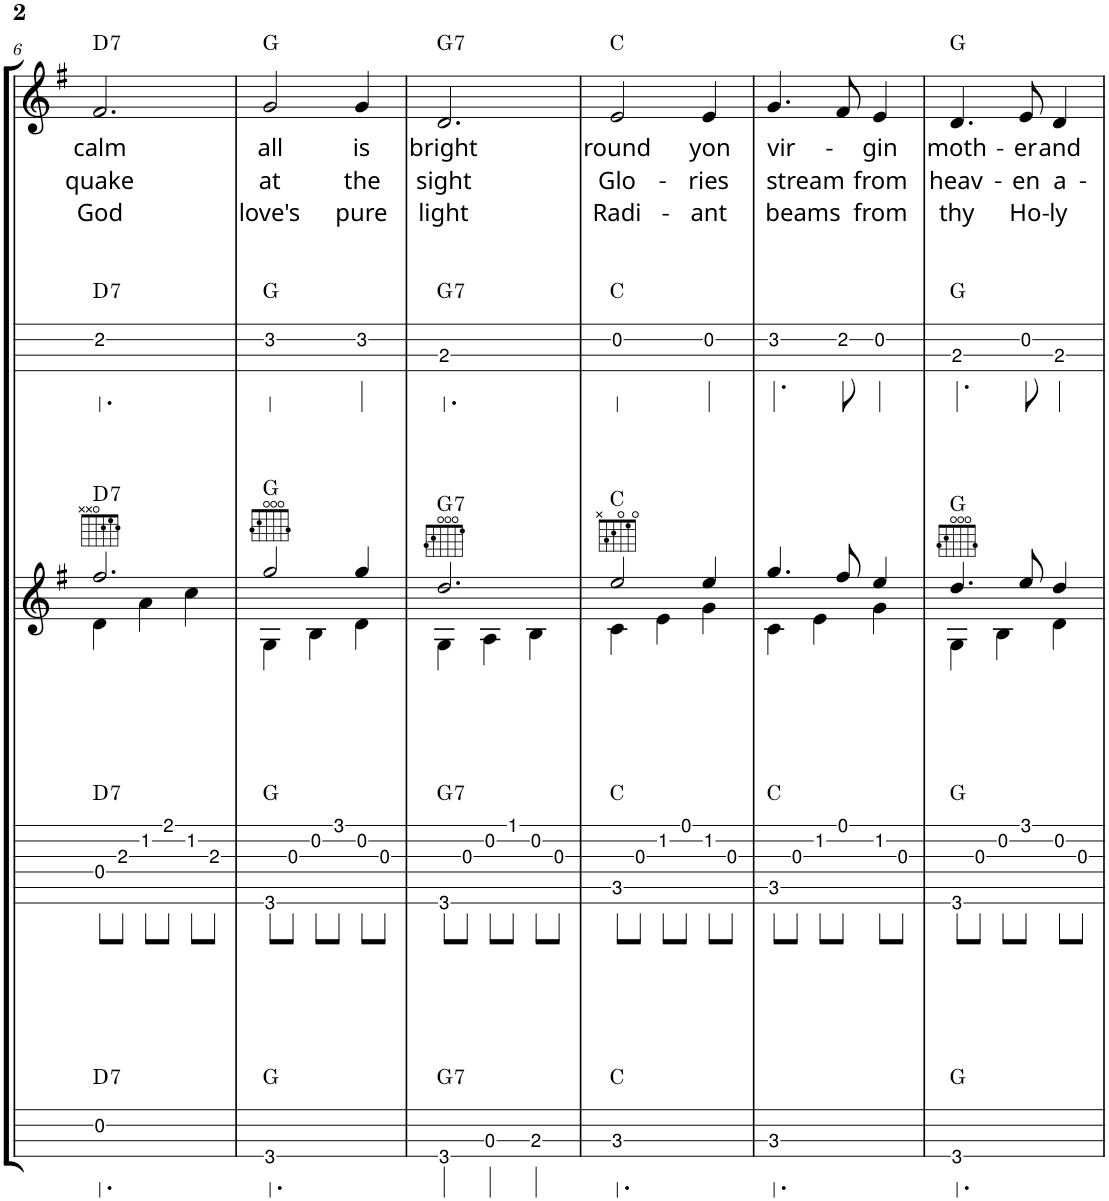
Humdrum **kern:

**kern	**harte	**kern	**harte	**kern	**harte	**kern	**harte	**kern	**text	**text	**text	**harte
*part5	*part5	*part4	*part4	*part3	*part3	*part2	*part2	*part1	*part1	*part1	*part1	*part1
*staff5	*	*staff4	*	*staff3	*	*staff2	*	*staff1	*staff1	*staff1	*staff1	*
*I"Bass Guitar	*	*I"Guitar	*	*I"Dulcimer	*	*I"Ukulele	*	*I"Mandolin	*	*	*	*
!!LO:PB:g=z
*	*	*	*	*clefG2	*	*	*	*clefG2	*	*	*	*
*k[f#]	*	*k[f#]	*	*k[f#]	*	*k[f#]	*	*k[f#]	*	*	*	*
*G:	*	*G:	*	*G:	*	*G:	*	*G:	*	*	*	*
*M3/4	*	*M3/4	*	*M3/4	*	*M3/4	*	*M3/4	*	*	*	*
=6	=6	=6	=6	=6	=6	=6	=6	=6	=6	=6	=6	=6
*	*	*	*	*^	*	*	*	*	*	*	*	*
!	!LO:H:kt=7	!	!LO:H:kt=7	!	!	!LO:H:kt=7	!	!LO:H:kt=7	!	!LO:LY:b	!LO:LY:b	!LO:LY:b	!LO:H:kt=7
2.DD\	D:7	8D\L	D:7	2.ff#/	4d\	D:7	2.f#\	D:7	2.f#/	calm	quake	God	D:7
.	.	8A\J	.	.	.	.	.	.	.	.	.	.	.
.	.	8c\L	.	.	4a\	.	.	.	.	.	.	.	.
.	.	8f#\J	.	.	.	.	.	.	.	.	.	.	.
.	.	8c\L	.	.	4cc\	.	.	.	.	.	.	.	.
.	.	8A\J	.	.	.	.	.	.	.	.	.	.	.
=7	=7	=7	=7	=7	=7	=7	=7	=7	=7	=7	=7	=7	=7
!	!	!	!	!	!	!	!	!	!	!LO:LY:b	!LO:LY:b	!LO:LY:b	!
2.GGG\	G:maj	8GG\L	G:maj	2gg/	4G\	G:maj	2g\	G:maj	2g/	all	at	love's	G:maj
.	.	8G\J	.	.	.	.	.	.	.	.	.	.	.
.	.	8B\L	.	.	4B\	.	.	.	.	.	.	.	.
.	.	8g\J	.	.	.	.	.	.	.	.	.	.	.
!	!	!	!	!	!	!	!	!	!	!LO:LY:b	!LO:LY:b	!LO:LY:b	!
.	.	8B\L	.	4gg/	4d\	.	4g\	.	4g/	is	the	pure	.
.	.	8G\J	.	.	.	.	.	.	.	.	.	.	.
=8	=8	=8	=8	=8	=8	=8	=8	=8	=8	=8	=8	=8	=8
!	!LO:H:kt=7	!	!LO:H:kt=7	!	!	!LO:H:kt=7	!	!LO:H:kt=7	!	!LO:LY:b	!LO:LY:b	!LO:LY:b	!LO:H:kt=7
4GGG\	G:7	8GG\L	G:7	2.dd/	4G\	G:7	2.d\	G:7	2.d/	bright	sight	light	G:7
.	.	8G\J	.	.	.	.	.	.	.	.	.	.	.
4AAA\	.	8B\L	.	.	4A\	.	.	.	.	.	.	.	.
.	.	8f\J	.	.	.	.	.	.	.	.	.	.	.
4BBB\	.	8B\L	.	.	4B\	.	.	.	.	.	.	.	.
.	.	8G\J	.	.	.	.	.	.	.	.	.	.	.
=9	=9	=9	=9	=9	=9	=9	=9	=9	=9	=9	=9	=9	=9
!	!	!	!	!	!	!	!	!	!	!LO:LY:b	!LO:LY:b	!LO:LY:b	!
2.CC\	C:maj	8C\L	C:maj	2ee/	4c\	C:maj	2e\	C:maj	2e/	round	Glo-	Radi-	C:maj
.	.	8G\J	.	.	.	.	.	.	.	.	.	.	.
.	.	8c\L	.	.	4e\	.	.	.	.	.	.	.	.
.	.	8e\J	.	.	.	.	.	.	.	.	.	.	.
!	!	!	!	!	!	!	!	!	!	!LO:LY:b	!LO:LY:b	!LO:LY:b	!
.	.	8c\L	.	4ee/	4g\	.	4e\	.	4e/	yon	-ries	-ant	.
.	.	8G\J	.	.	.	.	.	.	.	.	.	.	.
=10	=10	=10	=10	=10	=10	=10	=10	=10	=10	=10	=10	=10	=10
!	!	!	!	!	!	!	!	!	!	!LO:LY:b	!LO:LY:b	!LO:LY:b	!
2.CC\	.	8C\L	C:maj	4.gg/	4c\	.	4.g\	.	4.g/	vir-	stream	beams	.
.	.	8G\J	.	.	.	.	.	.	.	.	.	.	.
.	.	8c\L	.	.	4e\	.	.	.	.	.	.	.	.
.	.	8e\J	.	8ff#/	.	.	8f#\	.	8f#/	.	.	.	.
!	!	!	!	!	!	!	!	!	!	!LO:LY:b	!LO:LY:b	!LO:LY:b	!
.	.	8c\L	.	4ee/	4g\	.	4e\	.	4e/	-gin	from	from	.
.	.	8G\J	.	.	.	.	.	.	.	.	.	.	.
=11	=11	=11	=11	=11	=11	=11	=11	=11	=11	=11	=11	=11	=11
!	!	!	!	!	!	!	!	!	!	!LO:LY:b	!LO:LY:b	!LO:LY:b	!
2.GGG\	G:maj	8GG\L	G:maj	4.dd/	4G\	G:maj	4.d\	G:maj	4.d/	moth-	heav-	thy	G:maj
.	.	8G\J	.	.	.	.	.	.	.	.	.	.	.
.	.	8B\L	.	.	4B\	.	.	.	.	.	.	.	.
!	!	!	!	!	!	!	!	!	!	!LO:LY:b	!LO:LY:b	!LO:LY:b	!
.	.	8g\J	.	8ee/	.	.	8e\	.	8e/	-er	-en	Ho-	.
!	!	!	!	!	!	!	!	!	!	!LO:LY:b	!LO:LY:b	!LO:LY:b	!
.	.	8B\L	.	4dd/	4d\	.	4d\	.	4d/	and	a-	-ly	.
.	.	8G\J	.	.	.	.	.	.	.	.	.	.	.
*	*	*	*	*v	*v	*	*	*	*	*	*	*	*
=	=	=	=	=	=	=	=	=	=	=	=	=
*-	*-	*-	*-	*-	*-	*-	*-	*-	*-	*-	*-	*-
